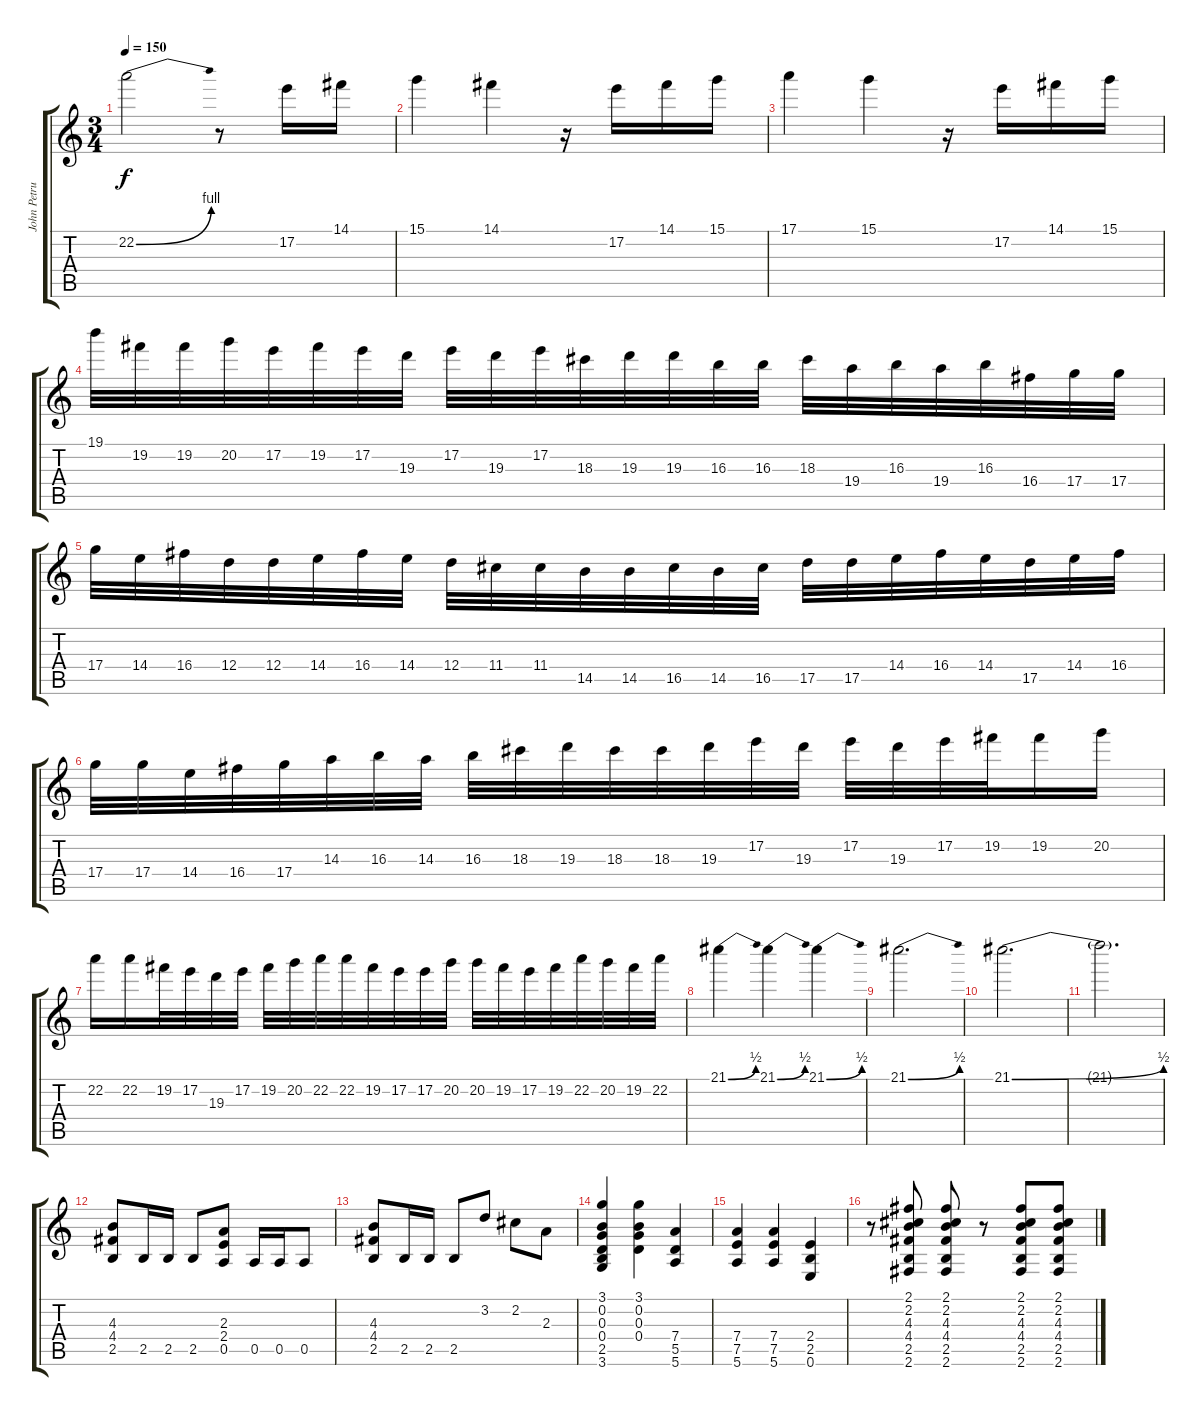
\track ("John Petrucci" "John Petru") {instrument distortionguitar}
\staff {score tabs}
\tuning (E4 B3 G3 D3 A2 E2) {hide}
\ts (3 4)
\tempo 150
\clef g2
\ks c
22.2{be (bend 0 0 60 4)}.2{dy f} r.8 17.2.16 14.1.16 |
15.1.4 14.1.4 r.16 17.2.16 14.1.16 15.1.16 |
17.1.4 15.1.4 r.16 17.2.16 14.1.16 15.1.16 |
19.1.32 19.2.32 19.2.32 20.2.32 17.2.32 19.2.32 17.2.32 19.3.32 17.2.32 19.3.32 17.2.32 18.3.32 19.3.32 19.3.32 16.3.32 16.3.32 18.3.32 19.4.32 16.3.32 19.4.32 16.3.32 16.4.32 17.4.32 17.4.32 |
17.4.32 14.4.32 16.4.32 12.4.32 12.4.32 14.4.32 16.4.32 14.4.32 12.4.32 11.4.32 11.4.32 14.5.32 14.5.32 16.5.32 14.5.32 16.5.32 17.5.32 17.5.32 14.4.32 16.4.32 14.4.32 17.5.32 14.4.32 16.4.32 |
17.4.32 17.4.32 14.4.32 16.4.32 17.4.32 14.3.32 16.3.32 14.3.32 16.3.32 18.3.32 19.3.32 18.3.32 18.3.32 19.3.32 17.2.32 19.3.32 17.2.32 19.3.32 17.2.32 19.2.32 19.2.16 20.2.16 |
22.2.16 22.2.16 19.2.32 17.2.32 19.3.32 17.2.32 19.2.32 20.2.32 22.2.32 22.2.32 19.2.32 17.2.32 17.2.32 20.2.32 20.2.32 19.2.32 17.2.32 19.2.32 22.2.32 20.2.32 19.2.32 22.2.32 |
21.1{be (bend 0 0 60 2)}.4 21.1{be (bend 0 0 60 2)}.4 21.1{be (bend 0 0 60 2)}.4 |
21.1{be (bend 0 0 60 2)}.2{d} |
21.1{be (bend 0 0 60 2)}.2{d} |
21.1{t}.2{d} |
(4.3 4.4 2.5).8{volume 12} 2.5.16 2.5.16 2.5.8 (2.3 2.4 0.5).8 0.5.16 0.5.16 0.5.8 |
(4.3 4.4 2.5).8 2.5.16 2.5.16 2.5.8 3.2.8 2.2.8 2.3.8 |
(3.1 0.2 0.3 0.4 2.5 3.6).4 (3.1 0.2 0.3 0.4).4 (7.4 5.5 5.6).4 |
(7.4 7.5 5.6).4 (7.4 7.5 5.6).4 (2.4 2.5 0.6).4 |
r.8 (2.1 2.2 4.3 4.4 2.5 2.6).8 (2.1 2.2 4.3 4.4 2.5 2.6).8 r.8 (2.1 2.2 4.3 4.4 2.5 2.6).8 (2.1 2.2 4.3 4.4 2.5 2.6).8
